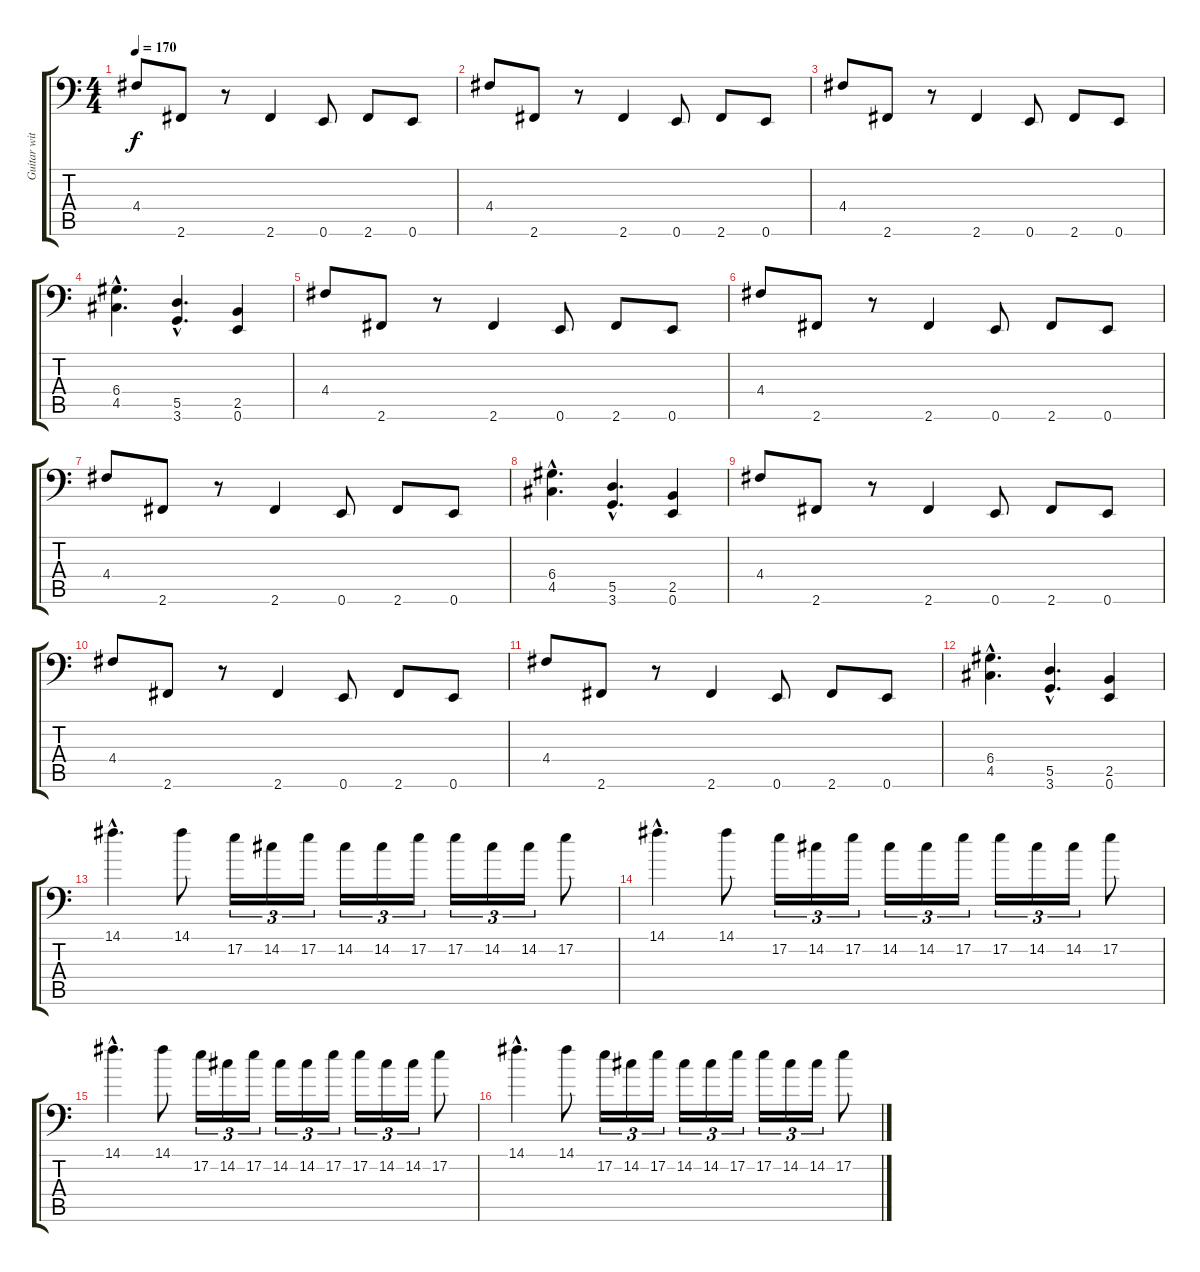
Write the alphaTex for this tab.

\track ("Guitar with pitch" "Guitar wit") {instrument overdrivenguitar}
\staff {score tabs}
\tuning (E3 B2 G2 D2 A1 E1) {hide}
\ts (4 4)
\tempo 170
\clef f4
\ks c
4.4.8{dy f} 2.6.8 r.8 2.6.4 0.6.8 2.6.8 0.6.8 |
4.4.8 2.6.8 r.8 2.6.4 0.6.8 2.6.8 0.6.8 |
4.4.8 2.6.8 r.8 2.6.4 0.6.8 2.6.8 0.6.8 |
(6.4{hac} 4.5{hac}).4{d} (5.5{hac} 3.6{hac}).4{d} (2.5 0.6).4 |
4.4.8 2.6.8 r.8 2.6.4 0.6.8 2.6.8 0.6.8 |
4.4.8 2.6.8 r.8 2.6.4 0.6.8 2.6.8 0.6.8 |
4.4.8 2.6.8 r.8 2.6.4 0.6.8 2.6.8 0.6.8 |
(6.4{hac} 4.5{hac}).4{d} (5.5{hac} 3.6{hac}).4{d} (2.5 0.6).4 |
4.4.8 2.6.8 r.8 2.6.4 0.6.8 2.6.8 0.6.8 |
4.4.8 2.6.8 r.8 2.6.4 0.6.8 2.6.8 0.6.8 |
4.4.8 2.6.8 r.8 2.6.4 0.6.8 2.6.8 0.6.8 |
(6.4{hac} 4.5{hac}).4{d} (5.5{hac} 3.6{hac}).4{d} (2.5 0.6).4 |
14.1{hac}.4{d} 14.1.8 17.2.16{tu (3 2)} 14.2.16{tu (3 2)} 17.2.16{tu (3 2)} 14.2.16{tu (3 2)} 14.2.16{tu (3 2)} 17.2.16{tu (3 2)} 17.2.16{tu (3 2)} 14.2.16{tu (3 2)} 14.2.16{tu (3 2)} 17.2.8 |
14.1{hac}.4{d} 14.1.8 17.2.16{tu (3 2)} 14.2.16{tu (3 2)} 17.2.16{tu (3 2)} 14.2.16{tu (3 2)} 14.2.16{tu (3 2)} 17.2.16{tu (3 2)} 17.2.16{tu (3 2)} 14.2.16{tu (3 2)} 14.2.16{tu (3 2)} 17.2.8 |
14.1{hac}.4{d} 14.1.8 17.2.16{tu (3 2)} 14.2.16{tu (3 2)} 17.2.16{tu (3 2)} 14.2.16{tu (3 2)} 14.2.16{tu (3 2)} 17.2.16{tu (3 2)} 17.2.16{tu (3 2)} 14.2.16{tu (3 2)} 14.2.16{tu (3 2)} 17.2.8 |
14.1{hac}.4{d} 14.1.8 17.2.16{tu (3 2)} 14.2.16{tu (3 2)} 17.2.16{tu (3 2)} 14.2.16{tu (3 2)} 14.2.16{tu (3 2)} 17.2.16{tu (3 2)} 17.2.16{tu (3 2)} 14.2.16{tu (3 2)} 14.2.16{tu (3 2)} 17.2.8
